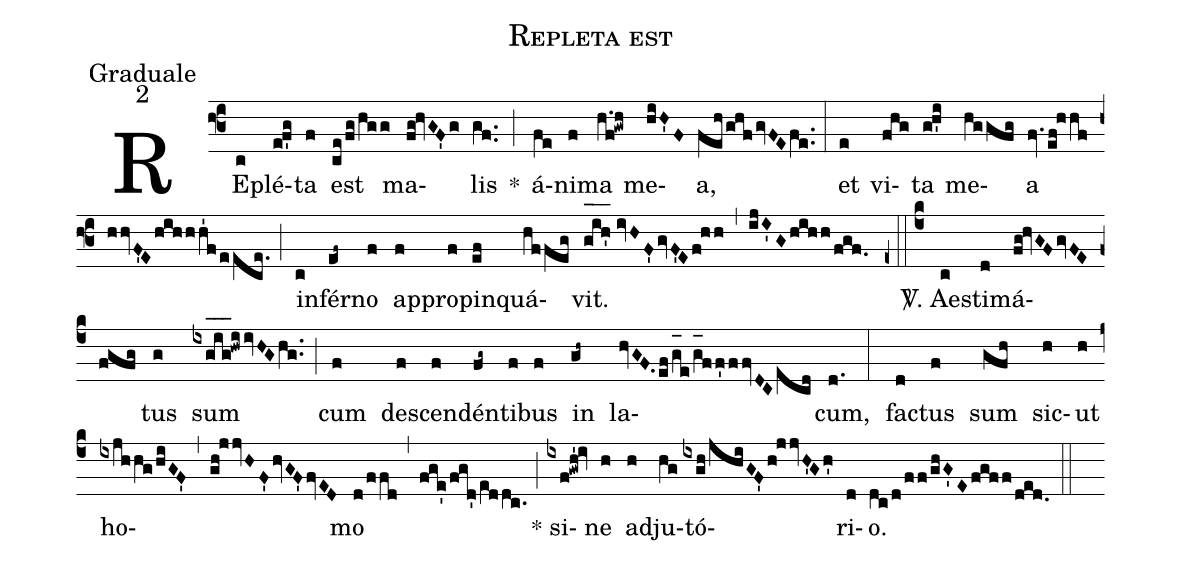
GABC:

name:Repleta est;
office-part:Graduale;
mode:2;
%%
(f3) RE(c)plé(ef'g)ta(f) est(ce/fg/hgg) ma(fg!hvGF'g)lis(gf..) *(;) á(fe)ni(f)ma(h.f!gwh) me(hiH'F)a,(feh/ghfgvFEfe..) (:) et(e) vi(fhg)ta(gh'i) me(hggfg)a(fv.ef!hhf/hhvF'Ehihhh'1feece.) (;) in(c)fér(ef~)no(f) ap(f)pro(f)pin(ef)quá(hffeg)vit.(g_[oh:h]i_[oh:h]h'_[oh:h]//ivHF'gvF'Ef!hh) (,) (ijI'Ghihh/fgf.) (z0::c4) <sp>V/</sp>. Ae(c)sti(d)má(fg!hvGFgvFEfgfg)tus(g) sum(ixg_[oh:h]i_[oh:h]g_[oh:h]!hwiivHGhg..) (;) cum(f) de(f)scen(f)dén(fg~)ti(f)bus(f) in(gh~) la(hvGF.ef/g_[oh:h]e/g_[oh:h]ff'ffvDCecd)cum,(d.) (:) fa(d)ctus(f) sum(gfh) sic(h)ut(h) ho(ixjhhg/hiGF')(,)(gh!jjvHF'hvGF'fvED)mo(d/ffd) (,) (fge'/fgd'/e[ll:1]ddc.) (;) * si(ixf!gwh'!iv)ne(h) ad(h)ju(hg)tó(ixgh/jhiGF'h!jjvH'Gh')ri(d)o.(dc/d/ff/ghG'Efgff/ded.) (::)
